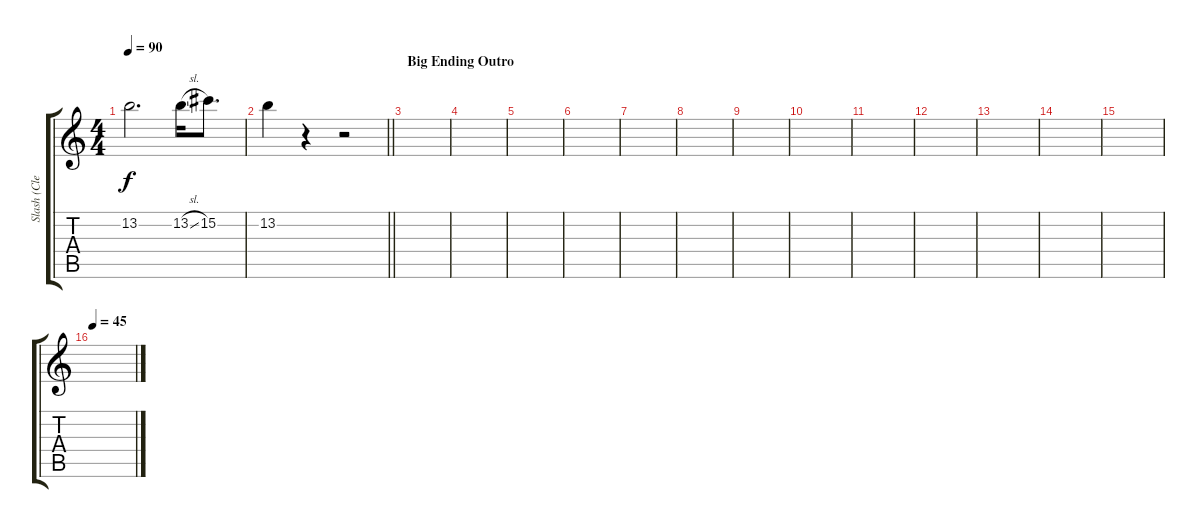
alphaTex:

\track ("Slash (Clean Guitar)" "Slash (Cle") {instrument electricguitarclean}
\staff {score tabs}
\tuning (Eb4 Bb3 Gb3 Db3 Ab2 Eb2) {hide}
\ts (4 4)
\tempo 90
\clef g2
\ks c
13.2.2{d dy f} 13.2{sl}.16 15.2.8{d} |
\barLineRight lightlight
13.2.4 r.4 r.2 |
\section ("" "Big Ending Outro")
|
|
|
|
|
|
|
|
|
|
|
|
|
\tempo 45
